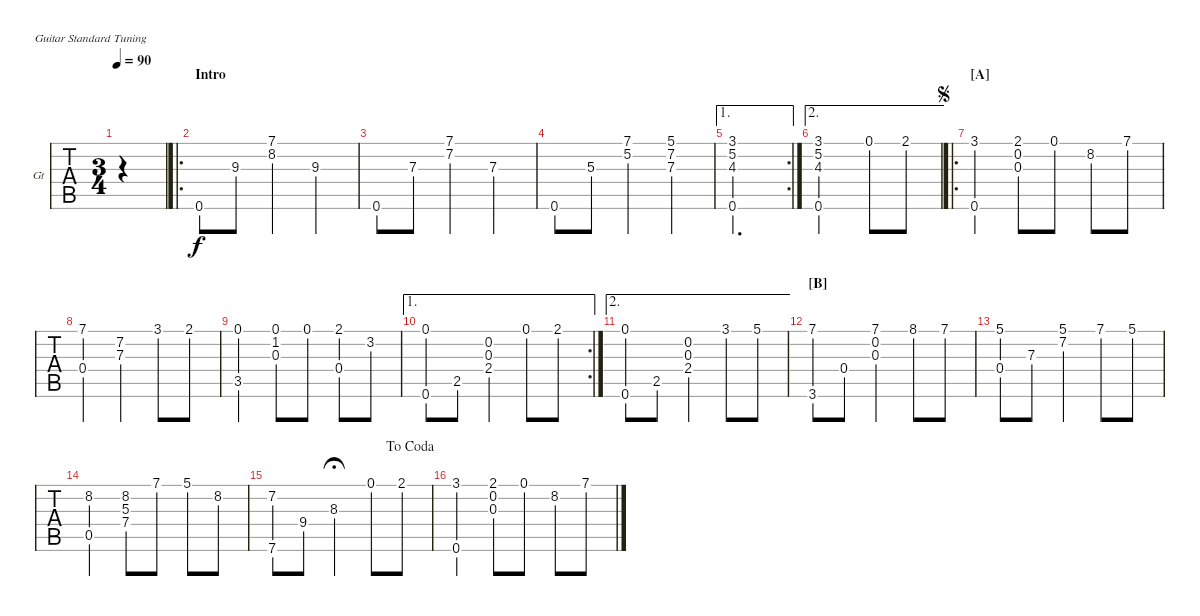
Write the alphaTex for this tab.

\bracketExtendMode nobrackets
\firstSystemTrackNameOrientation horizontal
\otherSystemsTrackNameOrientation horizontal
\chordDiagramsInScore
\track ("Guitar" "Gt") {instrument acousticguitarsteel}
\staff {tabs}
\tuning (E4 B3 G3 D3 A2 E2)
\ts (3 4)
\section ("" "")
\tempo 90
\clef g2
\ks g
|
\ro
\section ("" "Intro")
0.6.8 9.3.8 (8.2 7.1).4 9.3.4 |
0.6.8 7.3.8 (7.2 7.1).4 7.3.4 |
0.6.8 5.3.8 (5.2 7.1).4 (7.3 7.2 5.1).4 |
\ae 1
\rc 2
(3.1 5.2 4.3 0.6).2{d} |
\ae 2
(3.1 5.2 4.3 0.6).2 0.1.8 2.1.8 |
\ro
\section ("A" "")
\jump segno
(3.1 0.6).4 (0.3 0.2 2.1).8 0.1.8 8.2.8 7.1.8 |
(7.1 0.4).4 (7.3 7.2).4 3.1.8 2.1.8 |
(0.1 3.5).4 (0.3 1.2 0.1).8 0.1.8 (2.1 0.4).8 3.2.8 |
\ae 1
\rc 2
(0.1 0.6).8 2.5.8 (2.4 0.3 0.2).4 0.1.8 2.1.8 |
\ae 2
(0.1 0.6).8 2.5.8 (2.4 0.3 0.2).4 3.1.8 5.1.8 |
\section ("B" "")
(3.6 7.1).8 0.4.8 (0.3 0.2 7.1).4 8.1.8 7.1.8 |
(0.4 5.1).8 7.3.8 (7.2 5.1).4 7.1.8 5.1.8 |
(8.2 0.5).4 (7.4 5.3 8.2).8 7.1.8 5.1.8 8.2.8 |
\jump dacoda
(7.2 7.6).8 9.4.8 8.3.4{fermata (medium 0.58)} 0.1.8 2.1.8 |
(3.1 0.6).4 (0.3 0.2 2.1).8 0.1.8 8.2.8 7.1.8
